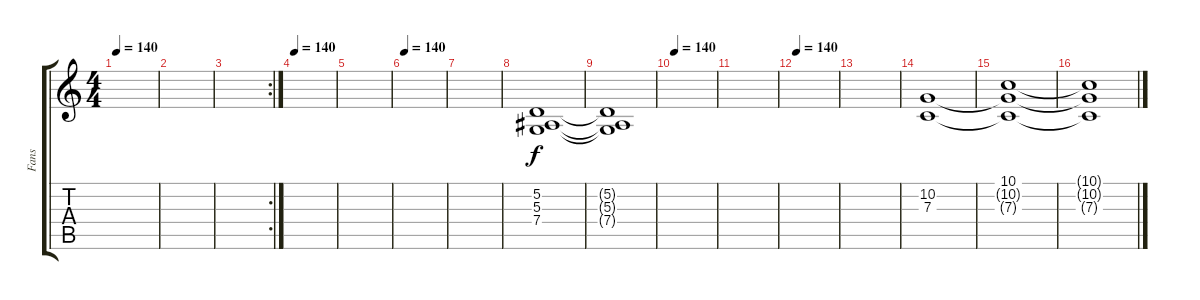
\track ("Fans" "Fans") {instrument applause}
\staff {score tabs}
\tuning (D4 A3 F3 C3 G2 C2) {hide}
\ts (4 4)
\tempo 140
\clef g2
\ks c
|
|
\rc 2
|
\tempo 140
|
|
\tempo 140
|
|
(5.2 5.3 7.4).1 |
(5.2{t} 5.3{t} 7.4{t}).1 |
\tempo 140
|
|
\tempo 140
|
|
(10.2 7.3).1 |
(10.1 10.2{t} 7.3{t}).1{volume 7} |
(10.1{t} 10.2{t} 7.3{t}).1
